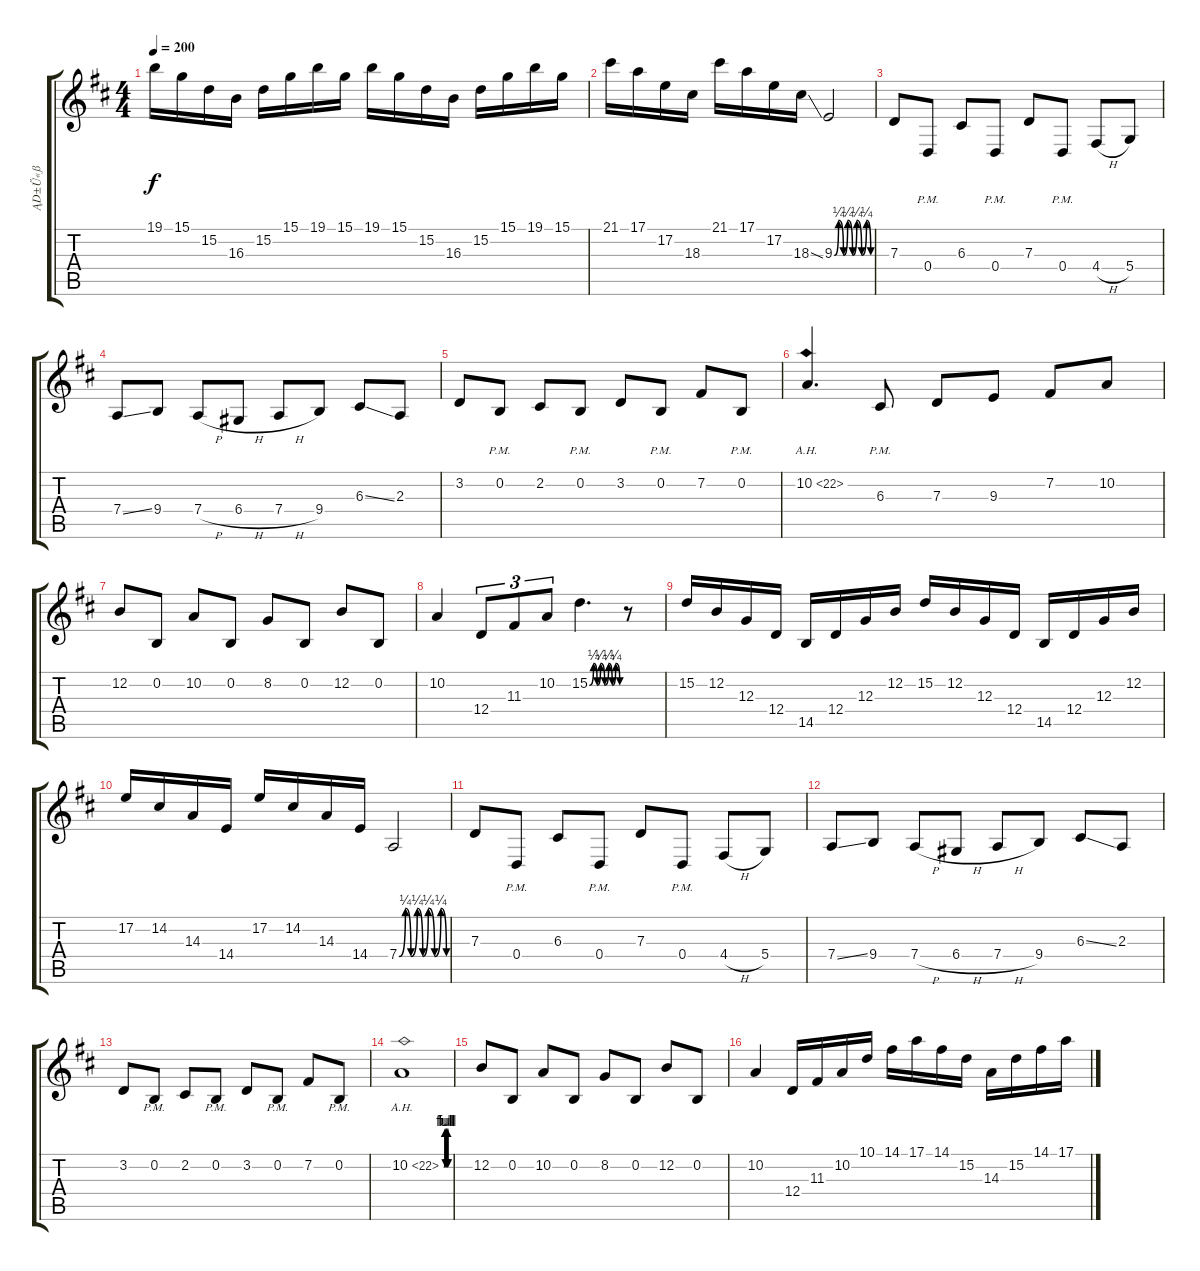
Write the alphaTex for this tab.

\track ("ĄD±Ű«ß" "ĄD±Ű«ß") {instrument acousticgrandpiano}
\staff {score tabs}
\tuning (E4 B3 G3 D3 A2 E2) {hide}
\ts (4 4)
\tempo 200
\clef g2
\ks d
19.1.16{dy f} 15.1.16 15.2.16 16.3.16 15.2.16 15.1.16 19.1.16 15.1.16 19.1.16 15.1.16 15.2.16 16.3.16 15.2.16 15.1.16 19.1.16 15.1.16 |
21.1.16 17.1.16 17.2.16 18.3.16 21.1.16 17.1.16 17.2.16 18.3{ss}.16 9.3{be (custom 0 0 7 1 15 0 22 1 30 0 37 1 45 0 53 1 60 0)}.2 |
7.3.8 0.4{pm}.8 6.3.8 0.4{pm}.8 7.3.8 0.4{pm}.8 4.4{h}.8 5.4.8 |
7.4{ss}.8 9.4.8 7.4{h}.8 6.4{h}.8 7.4{h}.8 9.4.8 6.3{ss}.8 2.3.8 |
3.2.8 0.2{pm}.8 2.2.8 0.2{pm}.8 3.2.8 0.2{pm}.8 7.2.8 0.2{pm}.8 |
10.2{ah 12}.4{d} 6.3{pm}.8 7.3.8 9.3.8 7.2.8 10.2.8 |
12.2.8 0.2.8 10.2.8 0.2.8 8.2.8 0.2.8 12.2.8 0.2.8 |
10.2.4 12.4.8{tu (3 2)} 11.3.8{tu (3 2)} 10.2.8{tu (3 2)} 15.2{be (custom 0 0 8 1 15 0 22 1 30 0 38 1 45 0 52 1 60 0)}.4{d} r.8 |
15.2.16 12.2.16 12.3.16 12.4.16 14.5.16 12.4.16 12.3.16 12.2.16 15.2.16 12.2.16 12.3.16 12.4.16 14.5.16 12.4.16 12.3.16 12.2.16 |
17.2.16 14.2.16 14.3.16 14.4.16 17.2.16 14.2.16 14.3.16 14.4.16 7.4{be (custom 0 0 8 1 15 0 23 1 30 0 37 1 45 0 53 1 60 0)}.2 |
7.3.8 0.4{pm}.8 6.3.8 0.4{pm}.8 7.3.8 0.4{pm}.8 4.4{h}.8 5.4.8 |
7.4{ss}.8 9.4.8 7.4{h}.8 6.4{h}.8 7.4{h}.8 9.4.8 6.3{ss}.8 2.3.8 |
3.2.8 0.2{pm}.8 2.2.8 0.2{pm}.8 3.2.8 0.2{pm}.8 7.2.8 0.2{pm}.8 |
10.2{be (custom 0 0 8 0 11 4 15 4 17 0 23 0 25 4 30 4 32 0 37 0 39 4 44 4 46 0 60 0) ah 12}.1 |
12.2.8 0.2.8 10.2.8 0.2.8 8.2.8 0.2.8 12.2.8 0.2.8 |
10.2.4 12.4.16 11.3.16 10.2.16 10.1.16 14.1.16 17.1.16 14.1.16 15.2.16 14.3.16 15.2.16 14.1.16 17.1.16
